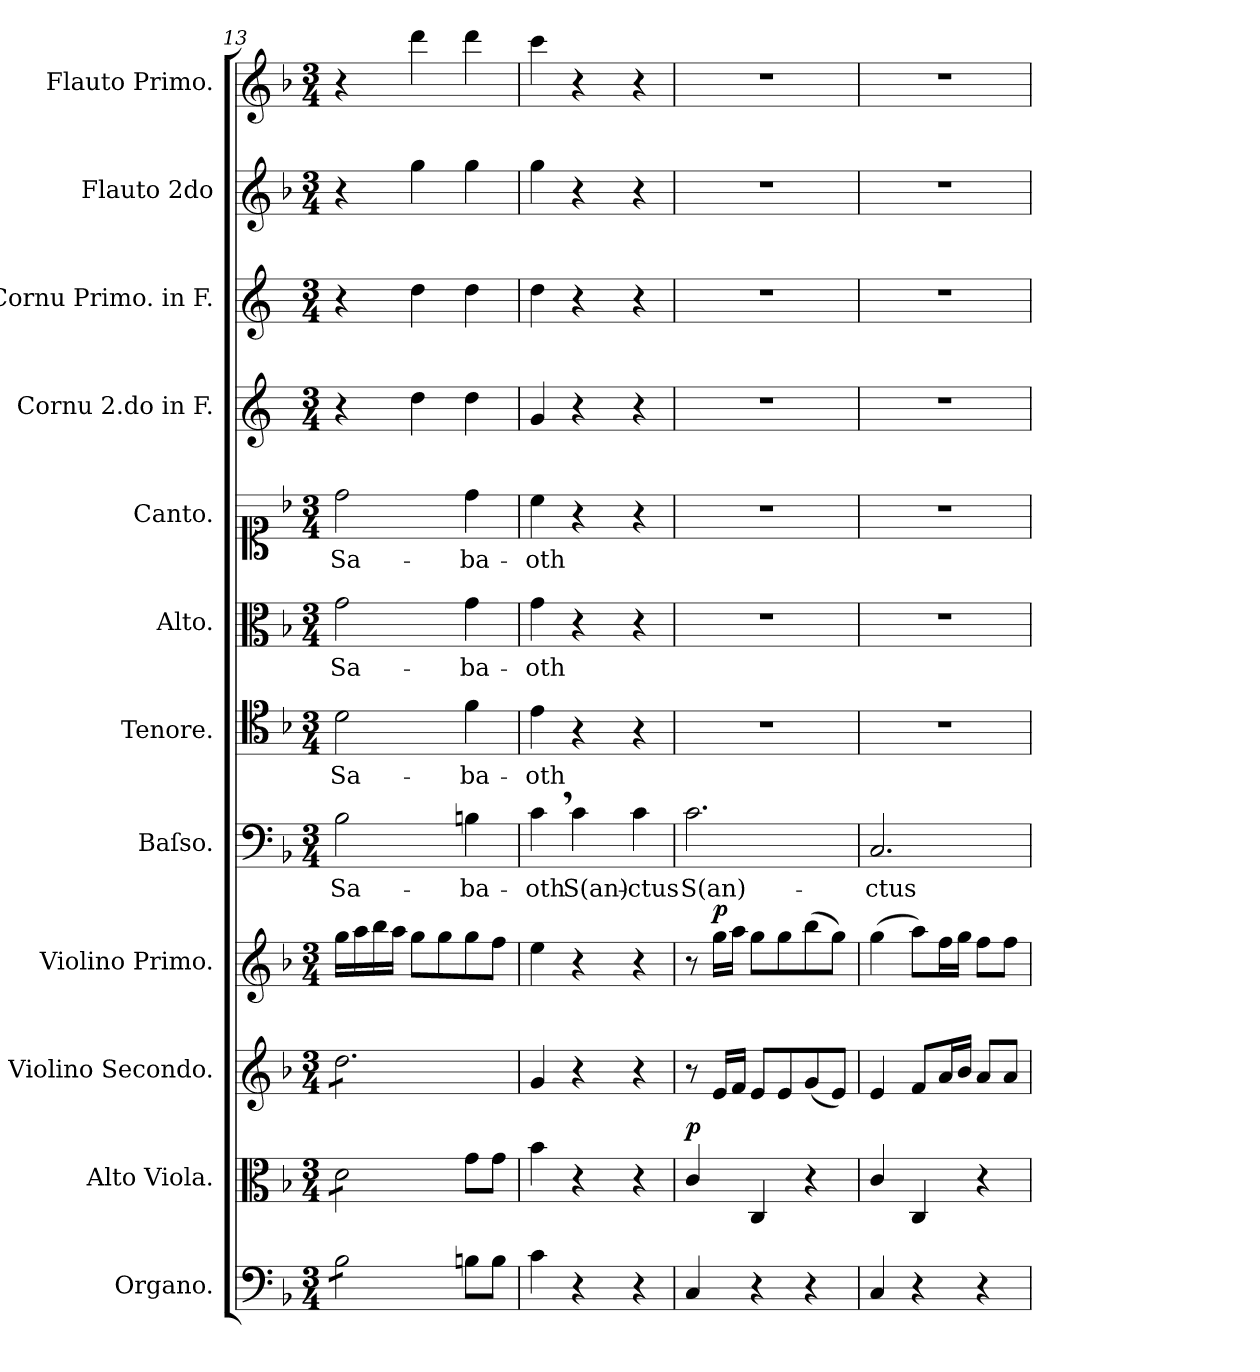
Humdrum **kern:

**kern	**dynam	**kern	**dynam	**kern	**dynam	**kern	**dynam	**kern	**text	**dynam	**kern	**text	**kern	**text	**kern	**text	**kern	**kern	**kern	**kern
*part12	*part12	*part11	*part11	*part10	*part10	*part9	*part9	*part8	*part8	*part8	*part7	*part7	*part6	*part6	*part5	*part5	*part4	*part3	*part2	*part1
*staff12	*staff12	*staff11	*staff11	*staff10	*staff10	*staff9	*staff9	*staff8	*staff8	*staff8	*staff7	*staff7	*staff6	*staff6	*staff5	*staff5	*staff4	*staff3	*staff2	*staff1
*I"Organo.	*	*I"Alto Viola.	*	*I"Violino Secondo.	*	*I"Violino Primo.	*	*I"Baſso.	*	*	*I"Tenore.	*	*I"Alto.	*	*I"Canto.	*	*I"Cornu 2.do in F.	*I"Cornu Primo. in F.	*I"Flauto 2do	*I"Flauto Primo.
*I'org	*	*I'a-vla	*	*I'vl 2	*	*I'vl 1	*	*I'B	*	*	*I'T	*	*I'A	*	*	*	*I'cor 2 in F	*I'cor 1 in F	*I'fl 2	*I'fl 1
*clefF4	*	*clefC3	*	*clefG2	*	*clefG2	*	*clefF4	*	*	*clefC4	*	*clefC3	*	*clefC1	*	*clefG2	*clefG2	*clefG2	*clefG2
*	*	*	*	*	*	*	*	*	*	*	*	*	*	*	*	*	*ITrd4c7	*ITrd4c7	*	*
*k[b-]	*	*k[b-]	*	*k[b-]	*	*k[b-]	*	*k[b-]	*	*	*k[b-]	*	*k[b-]	*	*k[b-]	*	*k[b-]	*k[b-]	*k[b-]	*k[b-]
*F:	*	*F:	*	*F:	*	*F:	*	*F:	*	*	*F:	*	*F:	*	*F:	*	*F:	*F:	*F:	*F:
*M3/4	*	*M3/4	*	*M3/4	*	*M3/4	*	*M3/4	*	*	*M3/4	*	*M3/4	*	*M3/4	*	*M3/4	*M3/4	*M3/4	*M3/4
=13	=13	=13	=13	=13	=13	=13	=13	=13	=13	=13	=13	=13	=13	=13	=13	=13	=13	=13	=13	=13
!	!	!	!	!	!	!	!	!	!LO:LY:i	!	!	!	!	!	!	!	!	!	!	!
*tremolo	*	*	*	*	*	*	*	*	*	*	*	*	*	*	*	*	*	*	*	*
*	*	*tremolo	*	*	*	*	*	*	*	*	*	*	*	*	*	*	*	*	*	*
*	*	*	*	*tremolo	*	*	*	*	*	*	*	*	*	*	*	*	*	*	*	*
8B-\L	.	8d\L	.	8dd\L	.	16gg\LL	.	2B-\	Sa-	.	2d\	Sa-	2g\	Sa-	2dd\	Sa-	4r	4r	4r	4r
.	.	.	.	.	.	16aa\	.	.	.	.	.	.	.	.	.	.	.	.	.	.
8B-\	.	8d\	.	8dd\	.	16bb-\	.	.	.	.	.	.	.	.	.	.	.	.	.	.
.	.	.	.	.	.	16aa\JJ	.	.	.	.	.	.	.	.	.	.	.	.	.	.
8B-\	.	8d\	.	8dd\	.	8gg\L	.	.	.	.	.	.	.	.	.	.	4g\	4g\	4gg\	4ddd\
8B-\J	.	8d\J	.	8dd\	.	8gg\	.	.	.	.	.	.	.	.	.	.	.	.	.	.
*	*	*Xtremolo	*	*	*	*	*	*	*	*	*	*	*	*	*	*	*	*	*	*
*Xtremolo	*	*	*	*	*	*	*	*	*	*	*	*	*	*	*	*	*	*	*	*
!	!	!	!	!	!	!	!	!	!LO:LY:i	!	!	!	!	!	!	!	!	!	!	!
8Bn\L	.	8g\L	.	8dd\	.	8gg\	.	4Bn\	-ba-	.	4f\	-ba-	4g\	-ba-	4dd\	-ba-	4g\	4g\	4gg\	4ddd\
8B\J	.	8g\J	.	8dd\J	.	8ff\J	.	.	.	.	.	.	.	.	.	.	.	.	.	.
*	*	*	*	*Xtremolo	*	*	*	*	*	*	*	*	*	*	*	*	*	*	*	*
=14	=14	=14	=14	=14	=14	=14	=14	=14	=14	=14	=14	=14	=14	=14	=14	=14	=14	=14	=14	=14
!	!	!	!	!	!	!	!	!	!LO:LY:i	!	!	!	!	!	!	!	!	!	!	!
4c\	.	4b-\	.	4g/	.	4ee\	.	4c,<\	-oth	.	4e\	-oth	4g\	-oth	4cc\	-oth	4c/	4g\	4gg\	4ccc\
!	!	!	!	!	!	!	!	!	!	!LO:DY:b	!	!	!	!	!	!	!	!	!	!
4r	.	4r	.	4r	.	4r	.	4c\	S(an)-	po	4r	.	4r	.	4r	.	4r	4r	4r	4r
4r	.	4r	.	4r	.	4r	.	4c\	-ctus	.	4r	.	4r	.	4r	.	4r	4r	4r	4r
=15	=15	=15	=15	=15	=15	=15	=15	=15	=15	=15	=15	=15	=15	=15	=15	=15	=15	=15	=15	=15
!	!LO:DY:a	!	!LO:DY:a	!	!	!	!	!	!LO:LY:i	!	!	!	!	!	!	!	!	!	!	!
4C/	po	4c/	p.	8r	.	8r	.	2.c\	S(an)-	.	2.r	.	2.r	.	2.r	.	2.r	2.r	2.r	2.r
!	!	!	!	!	!LO:DY:a:rj	!	!LO:DY:a	!	!	!	!	!	!	!	!	!	!	!	!	!
.	.	.	.	16e/LL	po	16gg\LL	p	.	.	.	.	.	.	.	.	.	.	.	.	.
.	.	.	.	16f/JJ	.	16aa\JJ	.	.	.	.	.	.	.	.	.	.	.	.	.	.
4r	.	4C/	.	8e/L	.	8gg\L	.	.	.	.	.	.	.	.	.	.	.	.	.	.
.	.	.	.	8e/	.	8gg\	.	.	.	.	.	.	.	.	.	.	.	.	.	.
4r	.	4r	.	(8g/	.	(8bb-\	.	.	.	.	.	.	.	.	.	.	.	.	.	.
.	.	.	.	8e/J)	.	8gg\J)	.	.	.	.	.	.	.	.	.	.	.	.	.	.
=16	=16	=16	=16	=16	=16	=16	=16	=16	=16	=16	=16	=16	=16	=16	=16	=16	=16	=16	=16	=16
!	!	!	!	!	!	!	!	!	!LO:LY:i	!	!	!	!	!	!	!	!	!	!	!
4C/	.	4c/	.	4e/	.	(4gg\	.	2.C/	-ctus	.	2.r	.	2.r	.	2.r	.	2.r	2.r	2.r	2.r
4r	.	4C/	.	8f/L	.	8aa\L)	.	.	.	.	.	.	.	.	.	.	.	.	.	.
.	.	.	.	16a/L	.	16ff\L	.	.	.	.	.	.	.	.	.	.	.	.	.	.
.	.	.	.	16b-/JJ	.	16gg\JJ	.	.	.	.	.	.	.	.	.	.	.	.	.	.
4r	.	4r	.	8a/L	.	8ff\L	.	.	.	.	.	.	.	.	.	.	.	.	.	.
.	.	.	.	8a/J	.	8ff\J	.	.	.	.	.	.	.	.	.	.	.	.	.	.
=	=	=	=	=	=	=	=	=	=	=	=	=	=	=	=	=	=	=	=	=
*-	*-	*-	*-	*-	*-	*-	*-	*-	*-	*-	*-	*-	*-	*-	*-	*-	*-	*-	*-	*-
